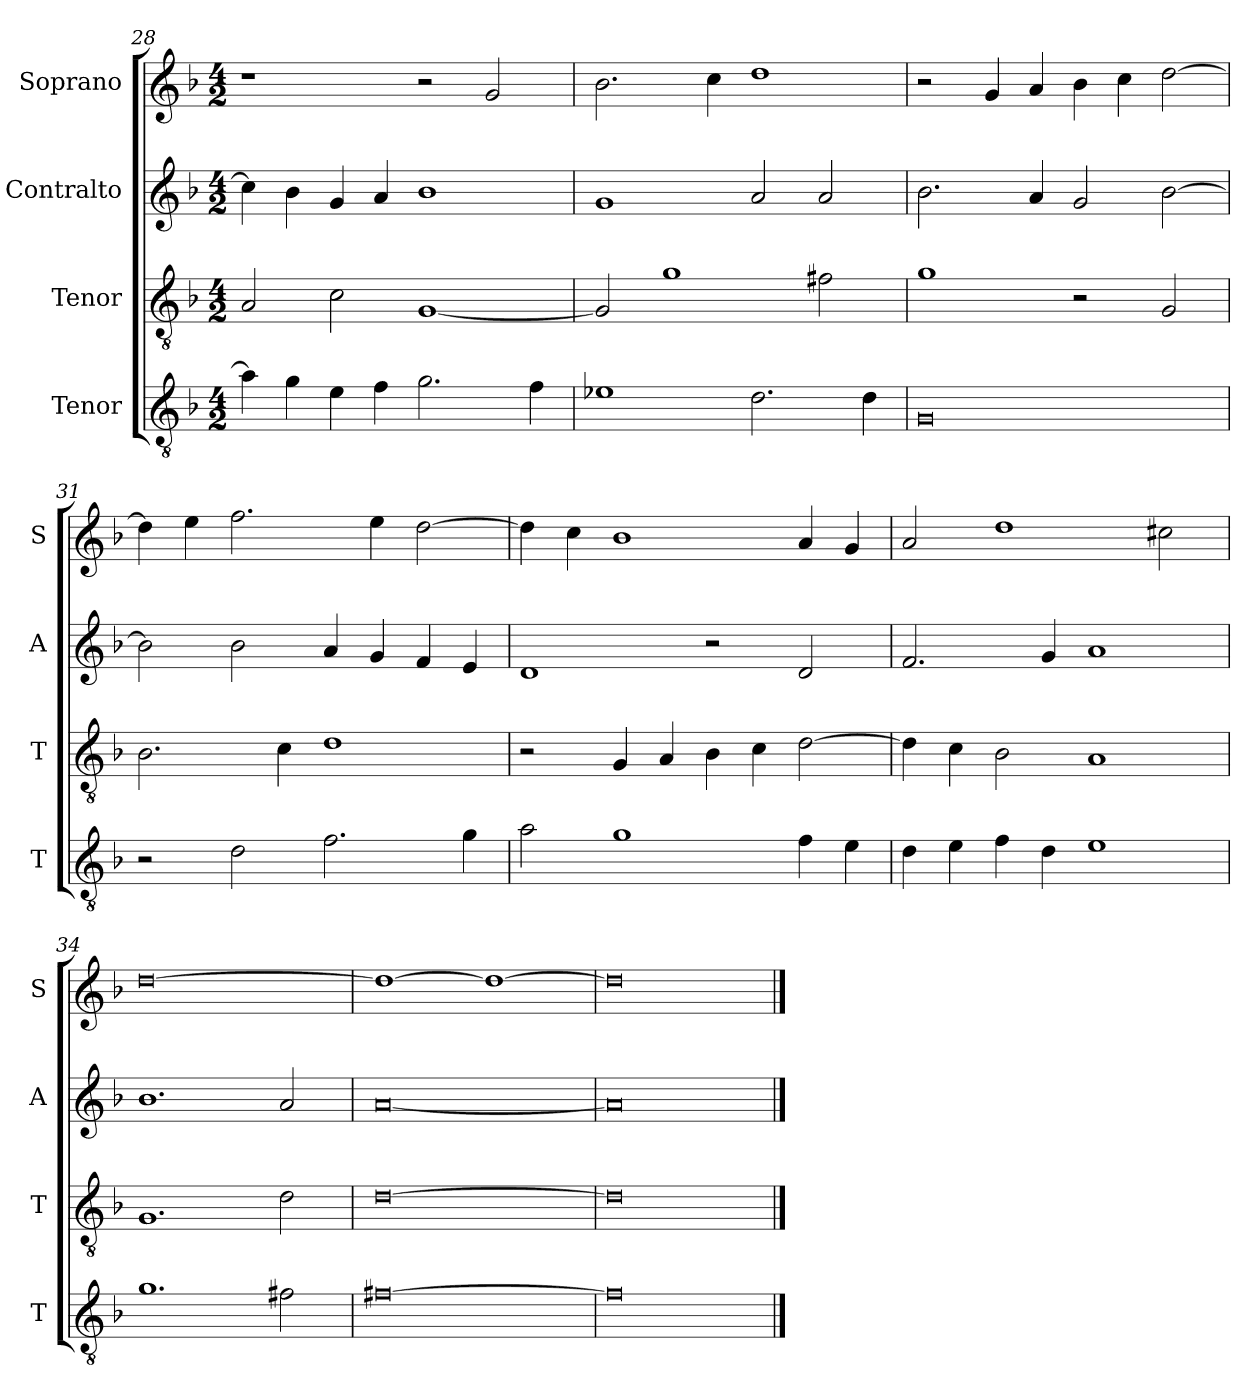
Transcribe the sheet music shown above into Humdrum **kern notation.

**kern	**kern	**kern	**kern
*part4	*part3	*part2	*part1
*staff4	*staff3	*staff2	*staff1
*I"Tenor	*I"Tenor	*I"Contralto	*I"Soprano
*I'T	*I'T	*I'A	*I'S
*clefGv2	*clefGv2	*clefG2	*clefG2
*k[b-]	*k[b-]	*k[b-]	*k[b-]
*G:dor	*G:dor	*G:dor	*G:dor
*M4/2	*M4/2	*M4/2	*M4/2
=28	=28	=28	=28
4a]	2A	4cc]	1r
4g	.	4b-	.
4e	2c	4g	.
4f	.	4a	.
2.g	[1G	1b-	2r
.	.	.	2g
4f	.	.	.
=29	=29	=29	=29
1e-X	2G]	1g	2.b-
.	1g	.	.
.	.	.	4cc
2.d	.	2a	1dd
.	2f#X	2a	.
4d	.	.	.
=30	=30	=30	=30
0G	1g	2.b-	2r
.	.	.	4g
.	.	4a	4a
.	2r	2g	4b-
.	.	.	4cc
.	2G	[2b-	[2dd
=31	=31	=31	=31
2r	2.B-	2b-]	4dd]
.	.	.	4ee
2d	.	2b-	2.ff
.	4c	.	.
2.f	1d	4a	.
.	.	4g	4ee
.	.	4f	[2dd
4g	.	4e	.
=32	=32	=32	=32
2a	2r	1d	4dd]
.	.	.	4cc
1g	4G	.	1b-
.	4A	.	.
.	4B-	2r	.
.	4c	.	.
4f	[2d	2d	4a
4e	.	.	4g
=33	=33	=33	=33
4d	4d]	2.f	2a
4e	4c	.	.
4f	2B-	.	1dd
4d	.	4g	.
1e	1A	1a	.
.	.	.	2cc#X
=34	=34	=34	=34
1.g	1.G	1.b-	[0dd
2f#X	2d	2a	.
=35	=35	=35	=35
[0f#X	[0d	[0a	1dd_
.	.	.	1dd_
=36	=36	=36	=36
0f#]	0d]	0a]	0dd]
==	==	==	==
*-	*-	*-	*-
